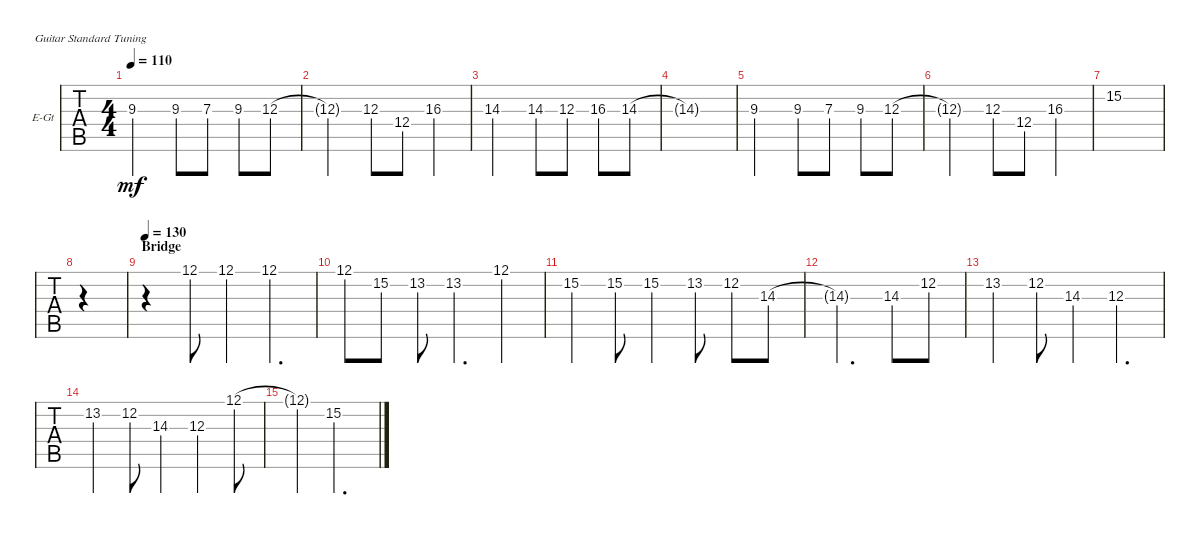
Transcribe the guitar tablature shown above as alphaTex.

\defaultSystemsLayout 4
\bracketExtendMode groupsimilarinstruments
\firstSystemTrackNameOrientation horizontal
\otherSystemsTrackNameOrientation horizontal
\track ("Vocals" "E-Gt") {instrument electricguitarclean}
\staff {tabs}
\tuning (E4 B3 G3 D3 A2 E2)
\ts (4 4)
\tempo 110
\clef g2
\ks c
9.3.2{dy mf} 9.3.8 7.3.8 9.3.8 12.3.8 |
12.3{t}.2 12.3.8 12.4.8 16.3.4 |
14.3.2 14.3.8 12.3.8 16.3.8 14.3.8 |
14.3{t}.1 |
9.3.2 9.3.8 7.3.8 9.3.8 12.3.8 |
12.3{t}.2 12.3.8 12.4.8 16.3.4 |
15.2.1 |
|
\section ("" "Bridge")
\tempo 130
r.4 12.1.8 12.1.4 12.1.4{d} |
12.1.8 15.2.8 13.2.8 13.2.4{d} 12.1.4 |
15.2.4 15.2.8 15.2.4 13.2.8 12.2.8 14.3.8 |
14.3{t}.2{d} 14.3.8 12.2.8 |
13.2.4 12.2.8 14.3.4 12.3.4{d} |
13.2.4 12.2.8 14.3.4 12.3.4 12.1.8 |
12.1{t}.4 15.2.2{d}
